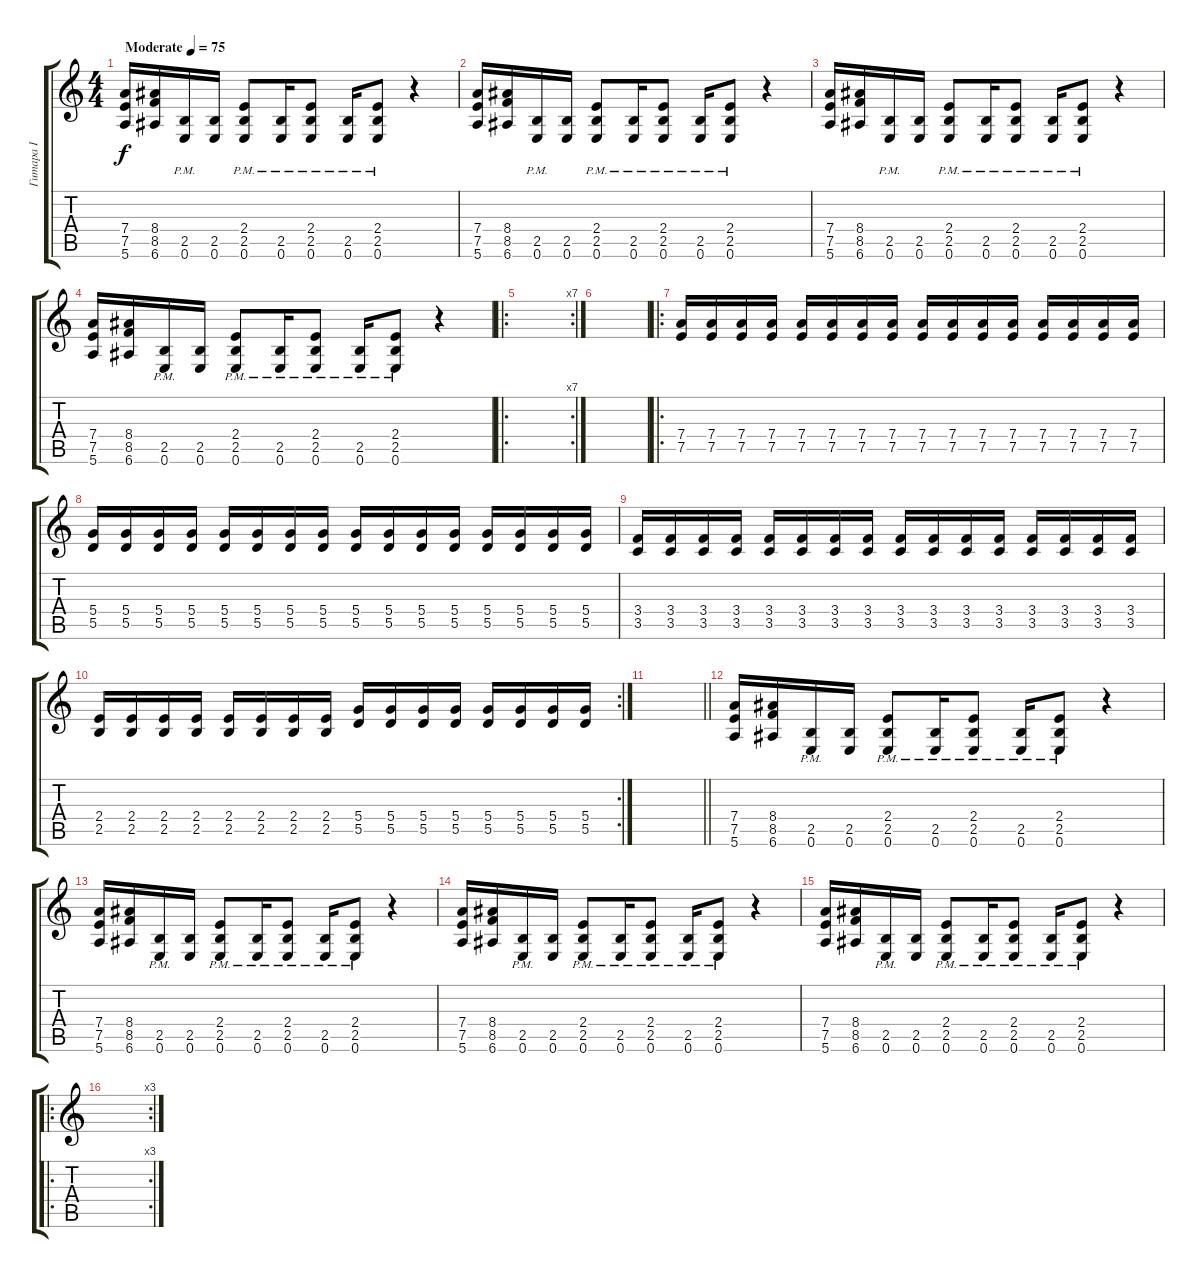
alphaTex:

\track ("Гитара I" "Гитара I") {instrument distortionguitar}
\staff {score tabs}
\tuning (E4 B3 G3 D3 A2 E2) {hide}
\ts (4 4)
\tempo (75 "Moderate")
\clef g2
\ks c
(7.4 7.5 5.6).16{dy f instrument distortionguitar} (8.4 8.5 6.6).16 (2.5 0.6{pm}).16 (2.5 0.6).16 (2.4 2.5 0.6{pm}).8 (2.5 0.6{pm}).16 (2.4 2.5 0.6{pm}).8 (2.5 0.6{pm}).16 (2.4 2.5 0.6{pm}).8 r.4 |
(7.4 7.5 5.6).16 (8.4 8.5 6.6).16 (2.5 0.6{pm}).16 (2.5 0.6).16 (2.4 2.5 0.6{pm}).8 (2.5 0.6{pm}).16 (2.4 2.5 0.6{pm}).8 (2.5 0.6{pm}).16 (2.4 2.5 0.6{pm}).8 r.4 |
(7.4 7.5 5.6).16 (8.4 8.5 6.6).16 (2.5 0.6{pm}).16 (2.5 0.6).16 (2.4 2.5 0.6{pm}).8 (2.5 0.6{pm}).16 (2.4 2.5 0.6{pm}).8 (2.5 0.6{pm}).16 (2.4 2.5 0.6{pm}).8 r.4 |
(7.4 7.5 5.6).16 (8.4 8.5 6.6).16 (2.5 0.6{pm}).16 (2.5 0.6).16 (2.4 2.5 0.6{pm}).8 (2.5 0.6{pm}).16 (2.4 2.5 0.6{pm}).8 (2.5 0.6{pm}).16 (2.4 2.5 0.6{pm}).8 r.4 |
\ro
\rc 7
|
|
\ro
(7.4 7.5).16 (7.4 7.5).16 (7.4 7.5).16 (7.4 7.5).16 (7.4 7.5).16 (7.4 7.5).16 (7.4 7.5).16 (7.4 7.5).16 (7.4 7.5).16 (7.4 7.5).16 (7.4 7.5).16 (7.4 7.5).16 (7.4 7.5).16 (7.4 7.5).16 (7.4 7.5).16 (7.4 7.5).16 |
(5.4 5.5).16 (5.4 5.5).16 (5.4 5.5).16 (5.4 5.5).16 (5.4 5.5).16 (5.4 5.5).16 (5.4 5.5).16 (5.4 5.5).16 (5.4 5.5).16 (5.4 5.5).16 (5.4 5.5).16 (5.4 5.5).16 (5.4 5.5).16 (5.4 5.5).16 (5.4 5.5).16 (5.4 5.5).16 |
(3.4 3.5).16 (3.4 3.5).16 (3.4 3.5).16 (3.4 3.5).16 (3.4 3.5).16 (3.4 3.5).16 (3.4 3.5).16 (3.4 3.5).16 (3.4 3.5).16 (3.4 3.5).16 (3.4 3.5).16 (3.4 3.5).16 (3.4 3.5).16 (3.4 3.5).16 (3.4 3.5).16 (3.4 3.5).16 |
\rc 2
(2.4 2.5).16 (2.4 2.5).16 (2.4 2.5).16 (2.4 2.5).16 (2.4 2.5).16 (2.4 2.5).16 (2.4 2.5).16 (2.4 2.5).16 (5.4 5.5).16 (5.4 5.5).16 (5.4 5.5).16 (5.4 5.5).16 (5.4 5.5).16 (5.4 5.5).16 (5.4 5.5).16 (5.4 5.5).16 |
\barLineRight lightlight
|
(7.4 7.5 5.6).16 (8.4 8.5 6.6).16 (2.5 0.6{pm}).16 (2.5 0.6).16 (2.4 2.5 0.6{pm}).8 (2.5 0.6{pm}).16 (2.4 2.5 0.6{pm}).8 (2.5 0.6{pm}).16 (2.4 2.5 0.6{pm}).8 r.4 |
(7.4 7.5 5.6).16 (8.4 8.5 6.6).16 (2.5 0.6{pm}).16 (2.5 0.6).16 (2.4 2.5 0.6{pm}).8 (2.5 0.6{pm}).16 (2.4 2.5 0.6{pm}).8 (2.5 0.6{pm}).16 (2.4 2.5 0.6{pm}).8 r.4 |
(7.4 7.5 5.6).16 (8.4 8.5 6.6).16 (2.5 0.6{pm}).16 (2.5 0.6).16 (2.4 2.5 0.6{pm}).8 (2.5 0.6{pm}).16 (2.4 2.5 0.6{pm}).8 (2.5 0.6{pm}).16 (2.4 2.5 0.6{pm}).8 r.4 |
(7.4 7.5 5.6).16 (8.4 8.5 6.6).16 (2.5 0.6{pm}).16 (2.5 0.6).16 (2.4 2.5 0.6{pm}).8 (2.5 0.6{pm}).16 (2.4 2.5 0.6{pm}).8 (2.5 0.6{pm}).16 (2.4 2.5 0.6{pm}).8 r.4 |
\ro
\rc 3
